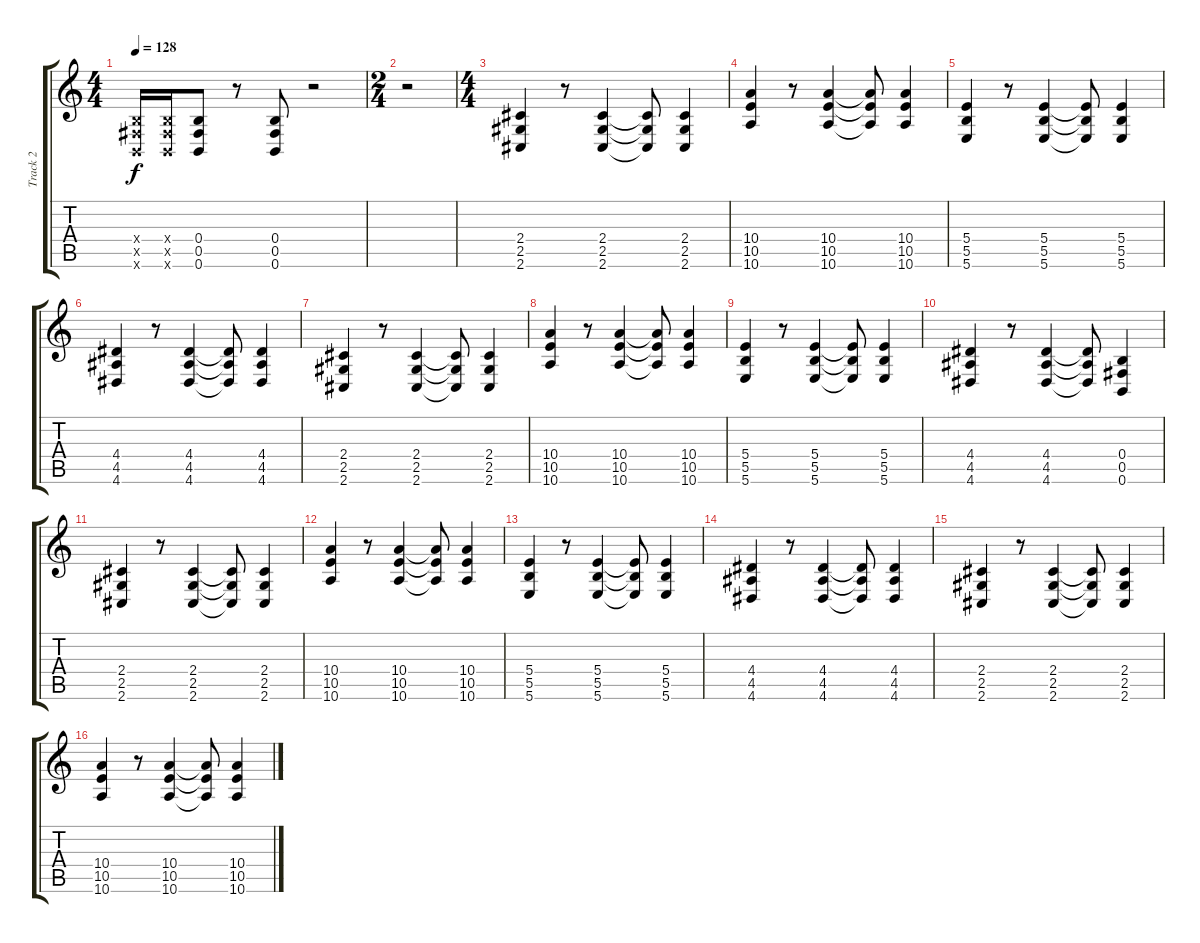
\track ("Track 2" "Track 2") {instrument distortionguitar}
\staff {score tabs}
\tuning (Db4 Ab3 E3 B2 Gb2 B1) {hide}
\ts (4 4)
\tempo 128
\clef g2
\ks c
(0.4{x} 0.5{x} 0.6{x}).16{dy f} (0.4{x} 0.5{x} 0.6{x}).16 (0.4 0.5 0.6).8 r.8 (0.4 0.5 0.6).8 r.2 |
\ts (2 4)
r.2 |
\ts (4 4)
(2.4 2.5 2.6).4 r.8 (2.4 2.5 2.6).4 (2.4{t} 2.5{t} 2.6{t}).8 (2.4 2.5 2.6).4 |
(10.4 10.5 10.6).4 r.8 (10.4 10.5 10.6).4 (10.4{t} 10.5{t} 10.6{t}).8 (10.4 10.5 10.6).4 |
(5.4 5.5 5.6).4 r.8 (5.4 5.5 5.6).4 (5.4{t} 5.5{t} 5.6{t}).8 (5.4 5.5 5.6).4 |
(4.4 4.5 4.6).4 r.8 (4.4 4.5 4.6).4 (4.4{t} 4.5{t} 4.6{t}).8 (4.4 4.5 4.6).4 |
(2.4 2.5 2.6).4 r.8 (2.4 2.5 2.6).4 (2.4{t} 2.5{t} 2.6{t}).8 (2.4 2.5 2.6).4 |
(10.4 10.5 10.6).4 r.8 (10.4 10.5 10.6).4 (10.4{t} 10.5{t} 10.6{t}).8 (10.4 10.5 10.6).4 |
(5.4 5.5 5.6).4 r.8 (5.4 5.5 5.6).4 (5.4{t} 5.5{t} 5.6{t}).8 (5.4 5.5 5.6).4 |
(4.4 4.5 4.6).4 r.8 (4.4 4.5 4.6).4 (4.4{t} 4.5{t} 4.6{t}).8 (0.4 0.5 0.6).4 |
(2.4 2.5 2.6).4 r.8 (2.4 2.5 2.6).4 (2.4{t} 2.5{t} 2.6{t}).8 (2.4 2.5 2.6).4 |
(10.4 10.5 10.6).4 r.8 (10.4 10.5 10.6).4 (10.4{t} 10.5{t} 10.6{t}).8 (10.4 10.5 10.6).4 |
(5.4 5.5 5.6).4 r.8 (5.4 5.5 5.6).4 (5.4{t} 5.5{t} 5.6{t}).8 (5.4 5.5 5.6).4 |
(4.4 4.5 4.6).4 r.8 (4.4 4.5 4.6).4 (4.4{t} 4.5{t} 4.6{t}).8 (4.4 4.5 4.6).4 |
(2.4 2.5 2.6).4 r.8 (2.4 2.5 2.6).4 (2.4{t} 2.5{t} 2.6{t}).8 (2.4 2.5 2.6).4 |
(10.4 10.5 10.6).4 r.8 (10.4 10.5 10.6).4 (10.4{t} 10.5{t} 10.6{t}).8 (10.4 10.5 10.6).4
